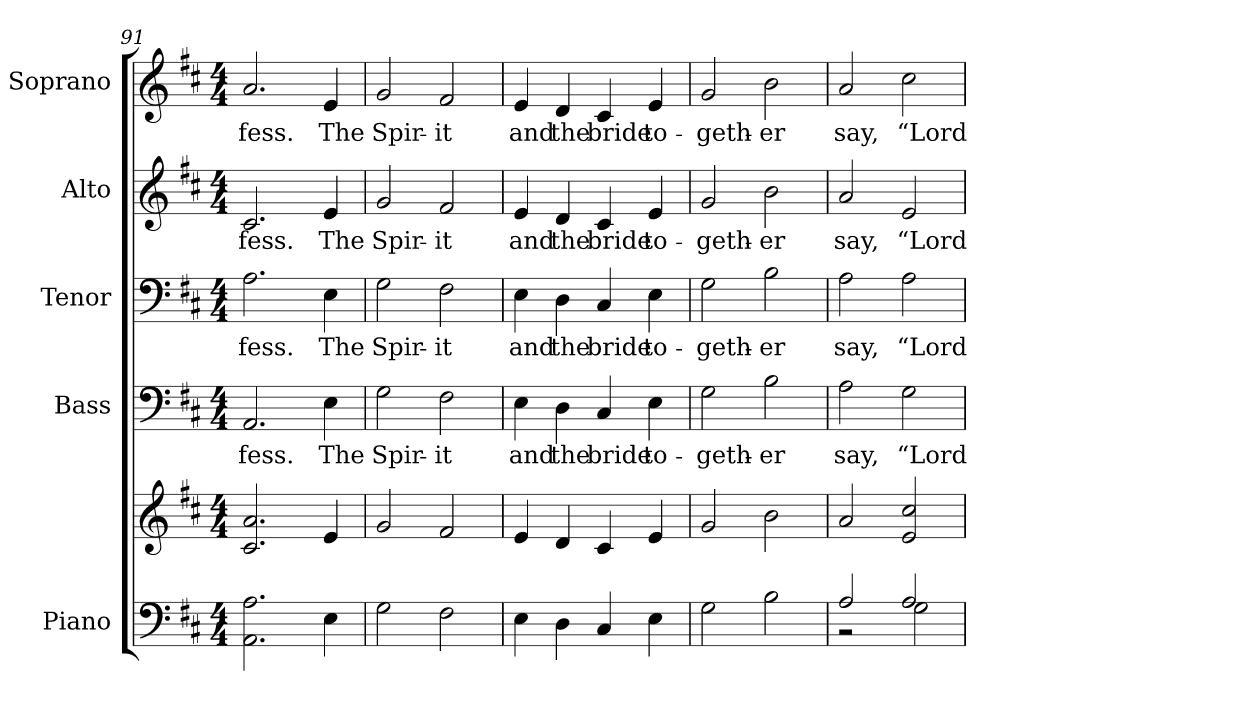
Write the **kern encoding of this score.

**kern	**kern	**kern	**text	**kern	**text	**kern	**text	**kern	**text
*part5	*part5	*part4	*part4	*part3	*part3	*part2	*part2	*part1	*part1
*staff6	*staff5	*staff4	*staff4	*staff3	*staff3	*staff2	*staff2	*staff1	*staff1
*I"Piano	*	*I"Bass	*	*I"Tenor	*	*I"Alto	*	*I"Soprano	*
*I'Pno.	*	*I'B.	*	*I'T.	*	*I'A.	*	*I'S.	*
!!LO:PB:g=z
*clefF4	*clefG2	*clefF4	*	*clefF4	*	*clefG2	*	*clefG2	*
*k[f#c#]	*k[f#c#]	*k[f#c#]	*	*k[f#c#]	*	*k[f#c#]	*	*k[f#c#]	*
*D:	*D:	*D:	*	*D:	*	*D:	*	*D:	*
*M4/4	*M4/4	*M4/4	*	*M4/4	*	*M4/4	*	*M4/4	*
=91	=91	=91	=91	=91	=91	=91	=91	=91	=91
!	!	!	!LO:LY:b:color=#000000	!	!	!	!	!	!
!	!	!	!	!	!LO:LY:b:color=#000000	!	!	!	!
!	!	!	!	!	!	!	!LO:LY:b:color=#000000	!	!
!	!	!	!	!	!	!	!	!	!LO:LY:b:color=#000000
2.AAi\ 2.Ai	2.c#i/ 2.ai	2.AAi/	-fess.	2.Ai\	-fess.	2.c#i/	-fess.	2.ai/	-fess.
!	!	!	!LO:LY:b:color=#000000	!	!	!	!	!	!
!	!	!	!	!	!LO:LY:b:color=#000000	!	!	!	!
!	!	!	!	!	!	!	!LO:LY:b:color=#000000	!	!
!	!	!	!	!	!	!	!	!	!LO:LY:b:color=#000000
4Ei\	4ei/	4Ei\	The	4Ei\	The	4ei/	The	4ei/	The
=92	=92	=92	=92	=92	=92	=92	=92	=92	=92
!	!	!	!LO:LY:b:color=#000000	!	!	!	!	!	!
!	!	!	!	!	!LO:LY:b:color=#000000	!	!	!	!
!	!	!	!	!	!	!	!LO:LY:b:color=#000000	!	!
!	!	!	!	!	!	!	!	!	!LO:LY:b:color=#000000
2Gi\	2gi/	2Gi\	Spir-	2Gi\	Spir-	2gi/	Spir-	2gi/	Spir-
!	!	!	!LO:LY:b:color=#000000	!	!	!	!	!	!
!	!	!	!	!	!LO:LY:b:color=#000000	!	!	!	!
!	!	!	!	!	!	!	!LO:LY:b:color=#000000	!	!
!	!	!	!	!	!	!	!	!	!LO:LY:b:color=#000000
2F#i\	2f#i/	2F#i\	-it	2F#i\	-it	2f#i/	-it	2f#i/	-it
=93	=93	=93	=93	=93	=93	=93	=93	=93	=93
!	!	!	!LO:LY:b:color=#000000	!	!	!	!	!	!
!	!	!	!	!	!LO:LY:b:color=#000000	!	!	!	!
!	!	!	!	!	!	!	!LO:LY:b:color=#000000	!	!
!	!	!	!	!	!	!	!	!	!LO:LY:b:color=#000000
4Ei\	4ei/	4Ei\	and	4Ei\	and	4ei/	and	4ei/	and
!	!	!	!LO:LY:b:color=#000000	!	!	!	!	!	!
!	!	!	!	!	!LO:LY:b:color=#000000	!	!	!	!
!	!	!	!	!	!	!	!LO:LY:b:color=#000000	!	!
!	!	!	!	!	!	!	!	!	!LO:LY:b:color=#000000
4Di\	4di/	4Di\	the	4Di\	the	4di/	the	4di/	the
!	!	!	!LO:LY:b:color=#000000	!	!	!	!	!	!
!	!	!	!	!	!LO:LY:b:color=#000000	!	!	!	!
!	!	!	!	!	!	!	!LO:LY:b:color=#000000	!	!
!	!	!	!	!	!	!	!	!	!LO:LY:b:color=#000000
4C#i/	4c#i/	4C#i/	bride	4C#i/	bride	4c#i/	bride	4c#i/	bride
!	!	!	!LO:LY:b:color=#000000	!	!	!	!	!	!
!	!	!	!	!	!LO:LY:b:color=#000000	!	!	!	!
!	!	!	!	!	!	!	!LO:LY:b:color=#000000	!	!
!	!	!	!	!	!	!	!	!	!LO:LY:b:color=#000000
4Ei\	4ei/	4Ei\	to-	4Ei\	to-	4ei/	to-	4ei/	to-
!!LO:PB:g=z
=94	=94	=94	=94	=94	=94	=94	=94	=94	=94
!	!	!	!LO:LY:b:color=#000000	!	!	!	!	!	!
!	!	!	!	!	!LO:LY:b:color=#000000	!	!	!	!
!	!	!	!	!	!	!	!LO:LY:b:color=#000000	!	!
!	!	!	!	!	!	!	!	!	!LO:LY:b:color=#000000
2Gi\	2gi/	2Gi\	-geth-	2Gi\	-geth-	2gi/	-geth-	2gi/	-geth-
!	!	!	!LO:LY:b:color=#000000	!	!	!	!	!	!
!	!	!	!	!	!LO:LY:b:color=#000000	!	!	!	!
!	!	!	!	!	!	!	!LO:LY:b:color=#000000	!	!
!	!	!	!	!	!	!	!	!	!LO:LY:b:color=#000000
2Bi\	2bi\	2Bi\	-er	2Bi\	-er	2bi\	-er	2bi\	-er
=95	=95	=95	=95	=95	=95	=95	=95	=95	=95
*^	*	*	*	*	*	*	*	*	*
!	!	!	!	!LO:LY:b:color=#000000	!	!	!	!	!	!
!	!	!	!	!	!	!LO:LY:b:color=#000000	!	!	!	!
!	!	!	!	!	!	!	!	!LO:LY:b:color=#000000	!	!
!	!	!	!	!	!	!	!	!	!	!LO:LY:b:color=#000000
2Ai/	2r	2ai/	2Ai\	say,	2Ai\	say,	2ai/	say,	2ai/	say,
!	!	!	!	!LO:LY:b:color=#000000	!	!	!	!	!	!
!	!	!	!	!	!	!LO:LY:b:color=#000000	!	!	!	!
!	!	!	!	!	!	!	!	!LO:LY:b:color=#000000	!	!
!	!	!	!	!	!	!	!	!	!	!LO:LY:b:color=#000000
2Ai/	2Gi\	2ei/ 2cc#i	2Gi\	“Lord	2Ai\	“Lord	2ei/	“Lord	2cc#i\	“Lord
*v	*v	*	*	*	*	*	*	*	*	*
=	=	=	=	=	=	=	=	=	=
*-	*-	*-	*-	*-	*-	*-	*-	*-	*-
